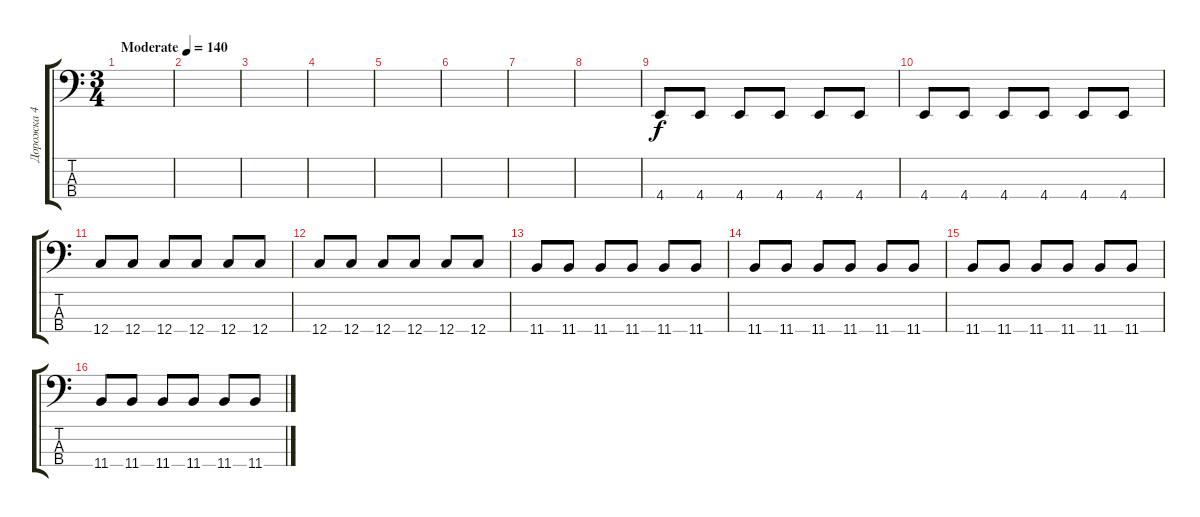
\track ("Дорожка 4" "Дорожка 4") {instrument electricbassfinger}
\staff {score tabs}
\tuning (F2 C2 G1 C1) {hide}
\ts (3 4)
\tempo (140 "Moderate")
\clef f4
\ks c
|
|
|
|
|
|
|
|
4.4.8 4.4.8 4.4.8 4.4.8 4.4.8 4.4.8 |
4.4.8 4.4.8 4.4.8 4.4.8 4.4.8 4.4.8 |
12.4.8 12.4.8 12.4.8 12.4.8 12.4.8 12.4.8 |
12.4.8 12.4.8 12.4.8 12.4.8 12.4.8 12.4.8 |
11.4.8 11.4.8 11.4.8 11.4.8 11.4.8 11.4.8 |
11.4.8 11.4.8 11.4.8 11.4.8 11.4.8 11.4.8 |
11.4.8 11.4.8 11.4.8 11.4.8 11.4.8 11.4.8 |
11.4.8 11.4.8 11.4.8 11.4.8 11.4.8 11.4.8
